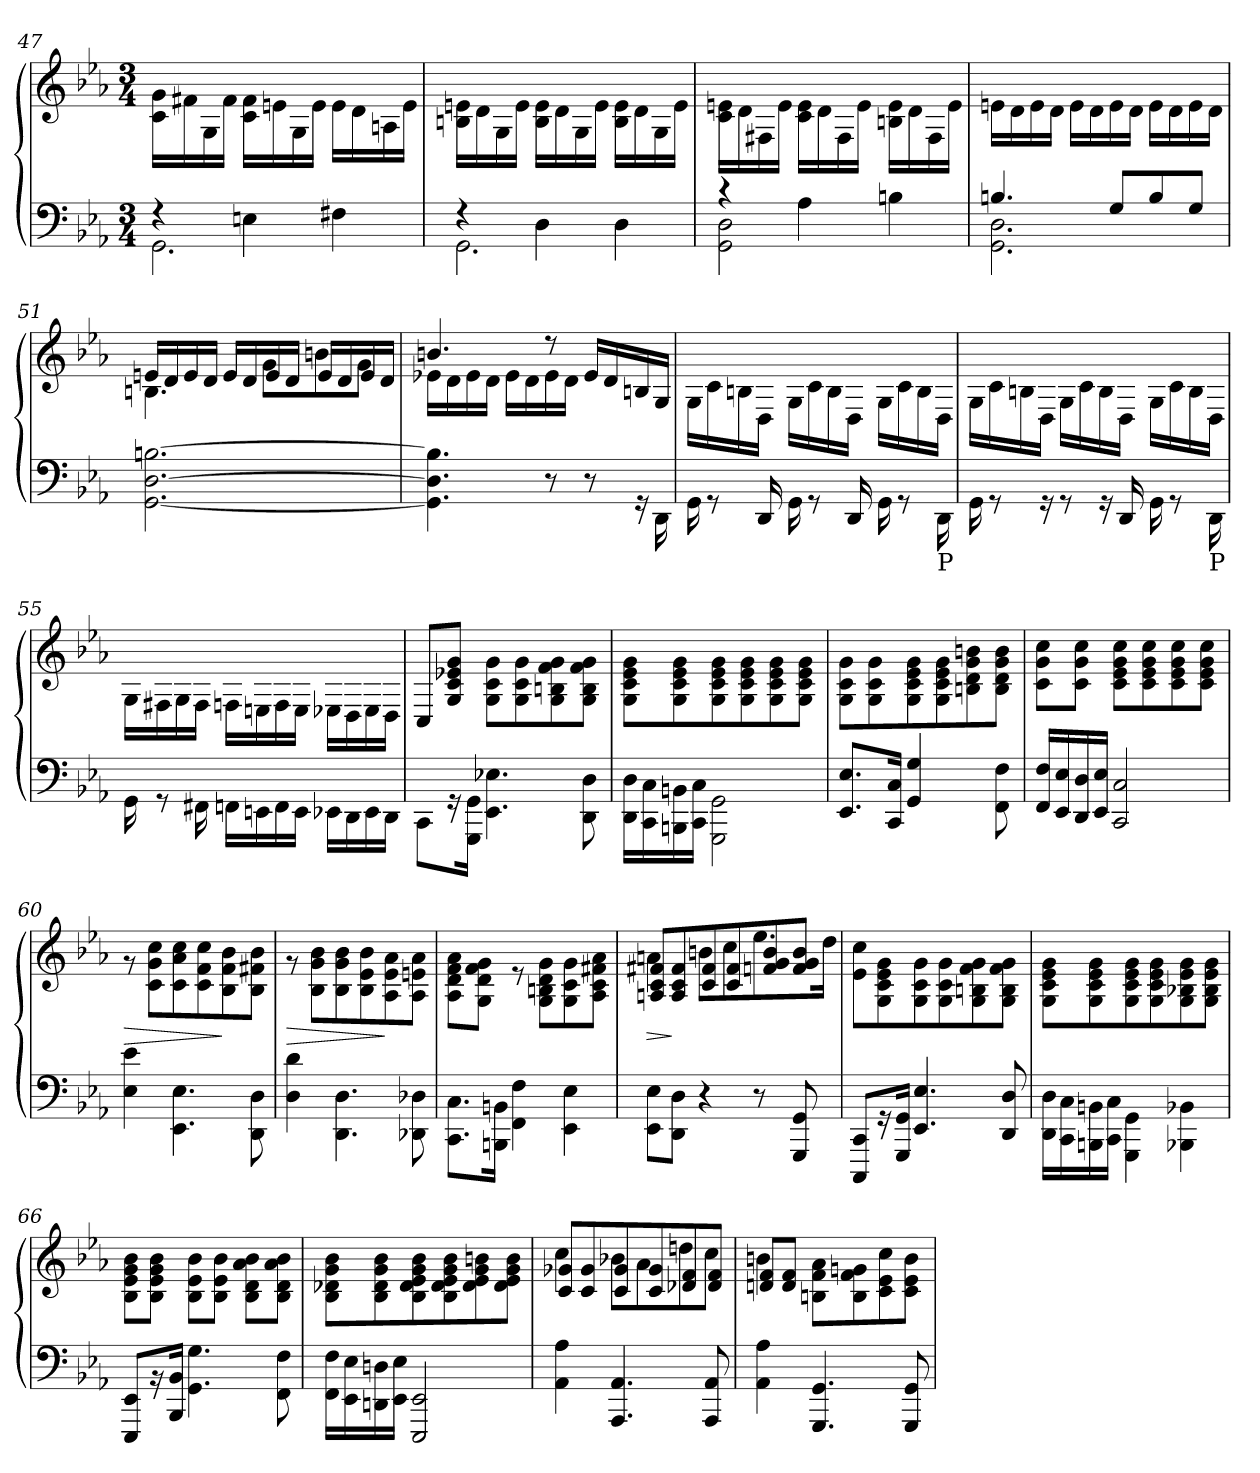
**kern	**kern	**dynam
*part1	*part1	*part1
*staff2	*staff1	*staff1/2
!!LO:LB:g=z
*clefF4	*clefG2	*
*k[b-e-a-]	*k[b-e-a-]	*
*c:	*c:	*
*M3/4	*M3/4	*
=47	=47	=47
*^	*^	*
4rF	2.GG\	2.ryy	16c\ 16g\LL	.
.	.	.	16f#X\	.
.	.	.	16G\	.
.	.	.	16f#\JJ	.
4En\	.	.	16c\ 16f#\LL	.
.	.	.	16en\	.
.	.	.	16G\	.
.	.	.	16e\JJ	.
4F#X\	.	.	16e\LL	.
.	.	.	16d\	.
.	.	.	16An\	.
.	.	.	16e\JJ	.
=48	=48	=48	=48	=48
4rF	2.GG\	2.ryy	16Bn\ 16en\LL	.
.	.	.	16d\	.
.	.	.	16G\	.
.	.	.	16e\JJ	.
4D\	.	.	16B\ 16e\LL	.
.	.	.	16d\	.
.	.	.	16G\	.
.	.	.	16e\JJ	.
4D\	.	.	16B\ 16e\LL	.
.	.	.	16d\	.
.	.	.	16G\	.
.	.	.	16e\JJ	.
=49	=49	=49	=49	=49
4rc	2GG\ 2D\	2.ryy	16c\ 16en\LL	.
.	.	.	16d\	.
.	.	.	16F#X\	.
.	.	.	16e\JJ	.
4A-\	.	.	16c\ 16e\LL	.
.	.	.	16d\	.
.	.	.	16F#\	.
.	.	.	16e\JJ	.
4Bn\	4ryy	.	16Bn\ 16e\LL	.
.	.	.	16d\	.
.	.	.	16F#\	.
.	.	.	16e\JJ	.
!!LO:LB:g=z	!!
=50	=50	=50	=50	=50
4.Bn/	2.GG\ 2.D\	2.ryy	16en\LL	.
.	.	.	16d\	.
.	.	.	16e\	.
.	.	.	16d\JJ	.
.	.	.	16e\LL	.
.	.	.	16d\	.
8G/L	.	.	16e\	.
.	.	.	16d\JJ	.
8B/	.	.	16e\LL	.
.	.	.	16d\	.
8G/J	.	.	16e\	.
.	.	.	16d\JJ	.
*v	*v	*	*	*
=51	=51	=51	=51
*	*	*^	*
[2.GG\ [2.D\ [2.Bn\	2.ryy	4.Bn\	16en/LL	.
.	.	.	16d/	.
.	.	.	16e/	.
.	.	.	16d/JJ	.
.	.	.	16e/LL	.
.	.	.	16d/	.
.	.	8g\L	16e/	.
.	.	.	16d/JJ	.
.	.	8bn\	16e/LL	.
.	.	.	16d/	.
.	.	8g\J	16e/	.
.	.	.	16d/JJ	.
=52	=52	=52	=52	=52
4.GG\] 4.D\] 4.B\]	2.ryy	16e-X\LL	4.bn/	.
.	.	16d\	.	.
.	.	16e-\	.	.
.	.	16d\JJ	.	.
.	.	16e-\LL	.	.
.	.	16d\	.	.
8r	.	16e-\	8rdd	.
.	.	16d\JJ	.	.
8r	.	4ryy	16e-/LL	.
.	.	.	16d/	.
16rGG	.	.	16Bn/	.
16DD\	.	.	16G/JJ	.
*	*	*v	*v	*
!!LO:LB:g=z
=53	=53	=53	=53
16GG\	2.ryy	16G\LL	.
8rGG	.	16c\	.
.	.	16Bn\	.
16DD/	.	16D\JJ	.
16GG\	.	16G\LL	.
8rGG	.	16c\	.
.	.	16B\	.
16DD/	.	16D\JJ	.
16GG\	.	16G\LL	.
8rGG	.	16c\	.
.	.	16B\	.
!LO:TX:b:t=P	!	!	!
16DD\	.	16D\JJ	.
=54	=54	=54	=54
16GG\	2.ryy	16G\LL	.
8rGG	.	16c\	.
.	.	16Bn\	.
16rGG	.	16D\JJ	.
8rGG	.	16G\LL	.
.	.	16c\	.
16rGG	.	16B\	.
16DD/	.	16D\JJ	.
16GG\	.	16G\LL	.
8rGG	.	16c\	.
.	.	16B\	.
!LO:TX:b:t=P	!	!	!
16DD\	.	16D\JJ	.
!!LO:PB:g=z	!!
=55	=55	=55	=55
16GG\	2.ryy	16G\LL	.
8rGG	.	16F#X\	.
.	.	16G\	.
16FF#X\	.	16F#\JJ	.
16FFn\LL	.	16Fn\LL	.
16EEn\	.	16En\	.
16FF\	.	16F\	.
16EE\JJ	.	16E\JJ	.
16EE-X\LL	.	16E-X\LL	.
16DD\	.	16D\	.
16EE-\	.	16E-\	.
16DD\JJ	.	16D\JJ	.
=56	=56	=56	=56
8CC\L	2.ryy	8C/L	.
16rGG	.	8G/ 8c/ 8e-X/ 8g/J	.
16GGG\ 16GG\Jk	.	.	.
4.EE-\ 4.E-X\	.	8G\ 8c\ 8g\L	.
.	.	8G\ 8c\ 8g\	.
.	.	8G\ 8Bn\ 8f\ 8g\	.
8DD\ 8D\	.	8G\ 8B\ 8f\ 8g\J	.
=57	=57	=57	=57
16DD\ 16D\LL	2.ryy	8G\ 8c\ 8e-\ 8g\L	.
16CC\ 16C\	.	.	.
16BBBn\ 16BBn\	.	8G\ 8c\ 8e-\ 8g\	.
16CC\ 16C\JJ	.	.	.
2GGG\ 2GG\	.	8G\ 8c\ 8e-\ 8g\	.
.	.	8G\ 8c\ 8e-\ 8g\	.
.	.	8G\ 8c\ 8e-\ 8g\	.
.	.	8G\ 8c\ 8e-\ 8g\J	.
!!LO:LB:g=z	!!
=58	=58	=58	=58
8.EE-/ 8.E-/L	2.ryy	8G\ 8c\ 8g\L	.
.	.	8G\ 8c\ 8g\	.
16CC/ 16C/Jk	.	.	.
4GG/ 4G/	.	8G\ 8c\ 8e-\ 8g\	.
.	.	8G\ 8c\ 8e-\ 8g\	.
8ryy	.	8Bn\ 8d\ 8g\ 8bn\	.
8FF\ 8F\	.	8B\ 8d\ 8g\ 8b\J	.
=59	=59	=59	=59
16FF/ 16F/LL	2.ryy	8c\ 8g\ 8cc\L	.
16EE-/ 16E-/	.	.	.
16DD/ 16D/	.	8c\ 8g\ 8cc\J	.
16EE-/ 16E-/JJ	.	.	.
2CC/ 2C/	.	8c\ 8e-\ 8g\ 8cc\L	.
.	.	8c\ 8e-\ 8g\ 8cc\	.
.	.	8c\ 8e-\ 8g\ 8cc\	.
.	.	8c\ 8e-\ 8g\ 8cc\J	.
=60	=60	=60	=60
!	!	!	!LO:HP:b
4E-\ 4e-\	2.ryy	8r	>
.	.	8c\ 8g\ 8cc\L	.
4.EE-\ 4.E-\	.	8c\ 8a-\ 8cc\	.
.	.	8c\ 8f\ 8cc\	.
.	.	8B-\ 8f\ 8b-\	]
8DD\ 8D\	.	8B-\ 8f#X\ 8b-\J	.
=61	=61	=61	=61
!	!	!	!LO:HP:b
4D\ 4d\	2.ryy	8r	>
.	.	8B-\ 8g\ 8b-\L	.
4.DD\ 4.D\	.	8B-\ 8g\ 8b-\	.
.	.	8B-\ 8e-\ 8b-\	.
.	.	8A-\ 8e-\ 8a-\	]
8DD-X\ 8D-X\	.	8A-\ 8en\ 8a-\J	.
=62	=62	=62	=62
8.CC\ 8.C\L	2.ryy	8A-\ 8d\ 8f\ 8a-\L	.
.	.	8G\ 8d\ 8f\ 8g\J	.
16BBBn\ 16BBn\Jk	.	.	.
4FF\ 4F\	.	8r	.
.	.	8G\ 8Bn\ 8d\ 8g\L	.
4EE-\ 4E-\	.	8G\ 8c\ 8g\	.
.	.	8A-\ 8c\ 8f#X\ 8a-\J	.
!!LO:LB:g=z
=63	=63	=63	=63
!	!	!	!LO:HP:b
*	*	*^	*
8EE-\ 8E-\L	2.ryy	4an\	8An/ 8c/ 8f#X/L	>
8DD\ 8D\J	.	.	8A/ 8c/ 8f#/	]
4r	.	8bn\L	8c/ 8f#/	.
.	.	8cc\	8c/ 8f#/	.
8r	.	8.ee-\	8fn/ 8g/ 8b/	.
8GGG/ 8GG/	.	.	8f/ 8g/ 8b/J	.
.	.	16dd\Jk	.	.
*	*	*v	*v	*
=64	=64	=64	=64
8CCC/ 8CC/L	2.ryy	8e-\ 8cc\L	.
16rGG	.	8G\ 8c\ 8e-\ 8g\	.
16GGG/ 16GG/Jk	.	.	.
4.EE-/ 4.E-/	.	8G\ 8c\ 8g\	.
.	.	8G\ 8c\ 8g\	.
.	.	8G\ 8Bn\ 8f\ 8g\	.
8DD/ 8D/	.	8G\ 8B\ 8f\ 8g\J	.
=65	=65	=65	=65
16DD\ 16D\LL	2.ryy	8G\ 8c\ 8e-\ 8g\L	.
16CC\ 16C\	.	.	.
16BBBn\ 16BBn\	.	8G\ 8c\ 8e-\ 8g\	.
16CC\ 16C\JJ	.	.	.
4GGG\ 4GG\	.	8G\ 8c\ 8e-\ 8g\	.
.	.	8G\ 8c\ 8e-\ 8g\	.
4BBB-X\ 4BB-X\	.	8G\ 8B-X\ 8e-\ 8g\	.
.	.	8G\ 8B-\ 8e-\ 8g\J	.
=66	=66	=66	=66
8EEE-/ 8EE-/L	2.ryy	8B-\ 8e-\ 8g\ 8b-\L	.
16rBB	.	8B-\ 8e-\ 8g\ 8b-\J	.
16BBB-/ 16BB-/Jk	.	.	.
4.GG\ 4.G\	.	8B-\ 8e-\ 8b-\L	.
.	.	8B-\ 8e-\ 8b-\J	.
.	.	8B-\ 8d\ 8a-\ 8b-\L	.
8FF\ 8F\	.	8B-\ 8d\ 8a-\ 8b-\J	.
!!LO:LB:g=z	!!
=67	=67	=67	=67
16FF\ 16F\LL	2.ryy	8B-\ 8d-X\ 8g\ 8b-\L	.
16EE-\ 16E-\	.	.	.
16DDn\ 16Dn\	.	8B-\ 8d-\ 8g\ 8b-\	.
16EE-\ 16E-\JJ	.	.	.
2EEE-/ 2EE-/	.	8B-\ 8d-\ 8e-\ 8g\ 8b-\	.
.	.	8B-\ 8d-\ 8e-\ 8g\ 8b-\	.
.	.	8d-\ 8e-\ 8g\ 8bn\	.
.	.	8d-\ 8e-\ 8g\ 8b\J	.
=68	=68	=68	=68
*	*	*^	*
4AA-\ 4A-\	2.ryy	4cc\	8c/ 8g-X/L	.
.	.	.	8c/ 8g-/	.
4.AAA-/ 4.AA-/	.	8b-X\L	8c/ 8g-/	.
.	.	8a-\	8c/ 8g-/	.
.	.	8ddn\	8d-X/ 8f/	.
8AAA-/ 8AA-/	.	8cc\J	8d-/ 8f/J	.
=69	=69	=69	=69	=69
4AA-\ 4A-\	2.ryy	4bn\	8dn/ 8f/L	.
.	.	.	8d/ 8f/J	.
4.GGG/ 4.GG/	.	8Bn\ 8f\ 8a-\L	2ryy	.
.	.	8B\ 8f\ 8gn\	.	.
.	.	8c\ 8e-\ 8cc\	.	.
8GGG/ 8GG/	.	8c\ 8e-\ 8b\J	.	.
*	*v	*v	*v	*
=	=	=
*-	*-	*-
